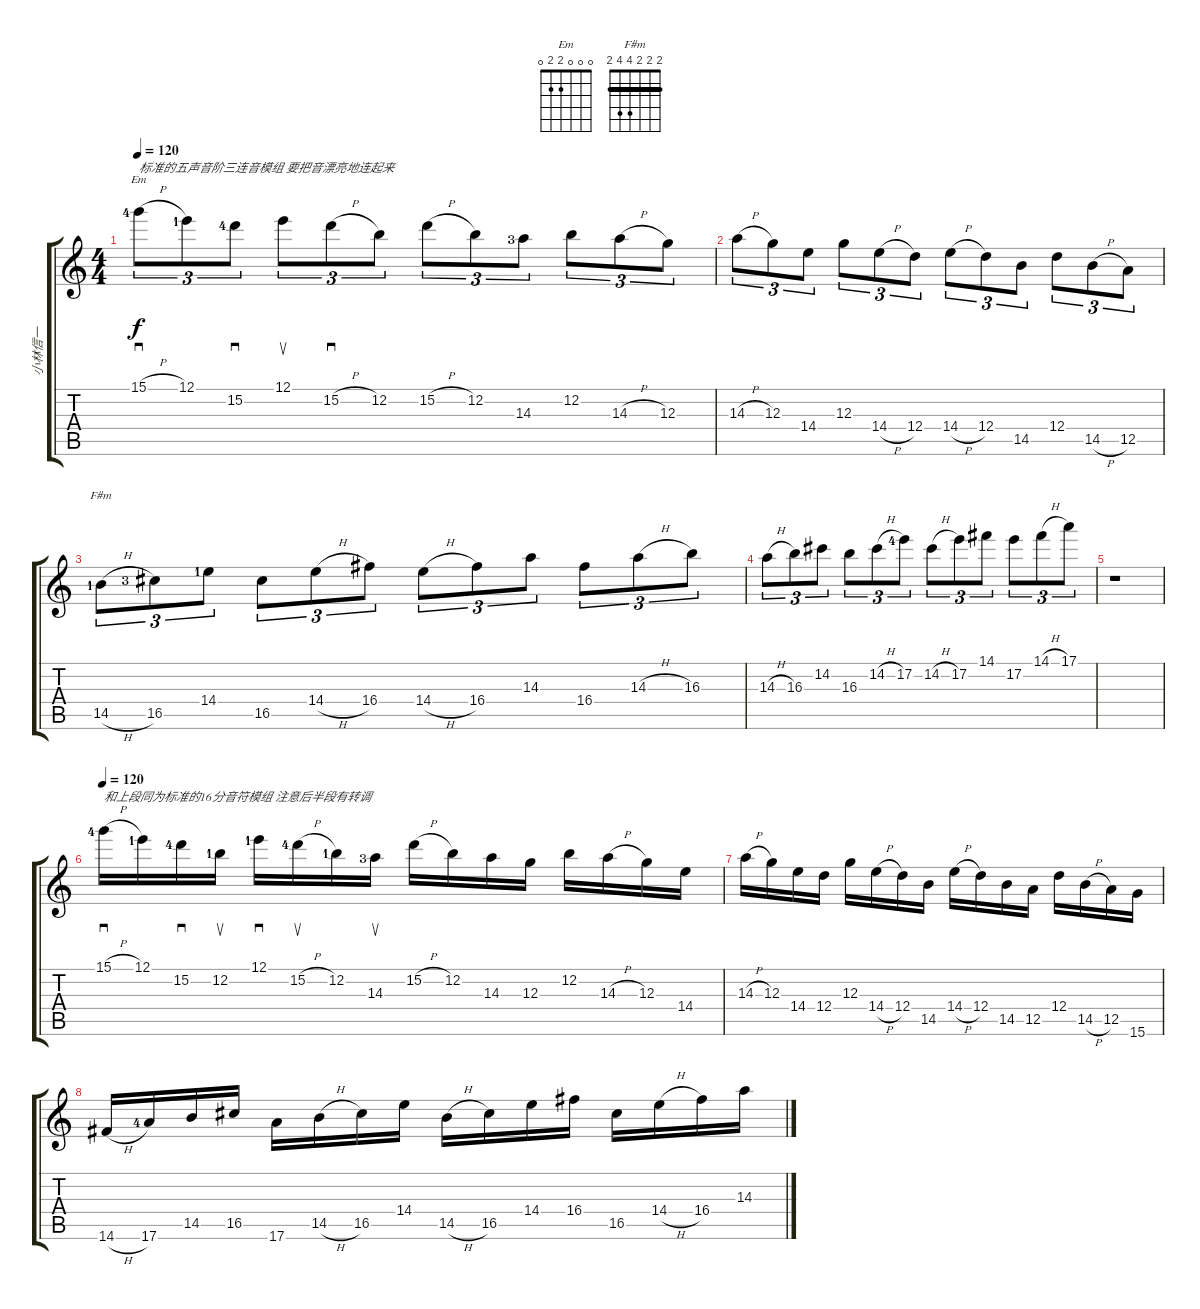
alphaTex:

\track ("小林信一" "小林信一") {instrument overdrivenguitar}
\staff {score tabs}
\tuning (E4 B3 G3 D3 A2 E2) {hide}
\chord ("Em" 0 0 0 2 2 0)
\chord ("F#m" 2 2 2 4 4 2) {barre 2}
\ts (4 4)
\tempo 120
\clef g2
\ks c
15.1{h lf 5}.8{sd tu (3 2) ch "Em" txt "标准的五声音阶三连音模组 要把音漂亮地连起来" dy f} 12.1{lf 2}.8{tu (3 2)} 15.2{lf 5}.8{sd tu (3 2)} 12.1.8{su tu (3 2)} 15.2{h}.8{sd tu (3 2)} 12.2.8{tu (3 2)} 15.2{h}.8{tu (3 2)} 12.2.8{tu (3 2)} 14.3{lf 4}.8{tu (3 2)} 12.2.8{tu (3 2)} 14.3{h}.8{tu (3 2)} 12.3.8{tu (3 2)} |
14.3{h}.8{tu (3 2)} 12.3.8{tu (3 2)} 14.4.8{tu (3 2)} 12.3.8{tu (3 2)} 14.4{h}.8{tu (3 2)} 12.4.8{tu (3 2)} 14.4{h}.8{tu (3 2)} 12.4.8{tu (3 2)} 14.5.8{tu (3 2)} 12.4.8{tu (3 2)} 14.5{h}.8{tu (3 2)} 12.5.8{tu (3 2)} |
14.5{h lf 2}.8{tu (3 2) ch "F#m"} 16.5{lf 4}.8{tu (3 2)} 14.4{lf 2}.8{tu (3 2)} 16.5.8{tu (3 2)} 14.4{h}.8{tu (3 2)} 16.4.8{tu (3 2)} 14.4{h}.8{tu (3 2)} 16.4.8{tu (3 2)} 14.3.8{tu (3 2)} 16.4.8{tu (3 2)} 14.3{h}.8{tu (3 2)} 16.3.8{tu (3 2)} |
14.3{h}.8{tu (3 2)} 16.3.8{tu (3 2)} 14.2.8{tu (3 2)} 16.3.8{tu (3 2)} 14.2{h}.8{tu (3 2)} 17.2{lf 5}.8{tu (3 2)} 14.2{h}.8{tu (3 2)} 17.2.8{tu (3 2)} 14.1.8{tu (3 2)} 17.2.8{tu (3 2)} 14.1{h}.8{tu (3 2)} 17.1.8{tu (3 2)} |
r.1 |
\tempo 120
15.1{h lf 5}.16{sd txt "和上段同为标准的16分音符模组 注意后半段有转调"} 12.1{lf 2}.16 15.2{lf 5}.16{sd} 12.2{lf 2}.16{su} 12.1{lf 2}.16{sd} 15.2{h lf 5}.16{su} 12.2{lf 2}.16 14.3{lf 4}.16{su} 15.2{h}.16 12.2.16 14.3.16 12.3.16 12.2.16 14.3{h}.16 12.3.16 14.4.16 |
14.3{h}.16 12.3.16 14.4.16 12.4.16 12.3.16 14.4{h}.16 12.4.16 14.5.16 14.4{h}.16 12.4.16 14.5.16 12.5.16 12.4.16 14.5{h}.16 12.5.16 15.6.16 |
14.6{h}.16 17.6{lf 5}.16 14.5.16 16.5.16 17.6.16 14.5{h}.16 16.5.16 14.4.16 14.5{h}.16 16.5.16 14.4.16 16.4.16 16.5.16 14.4{h}.16 16.4.16 14.3.16
